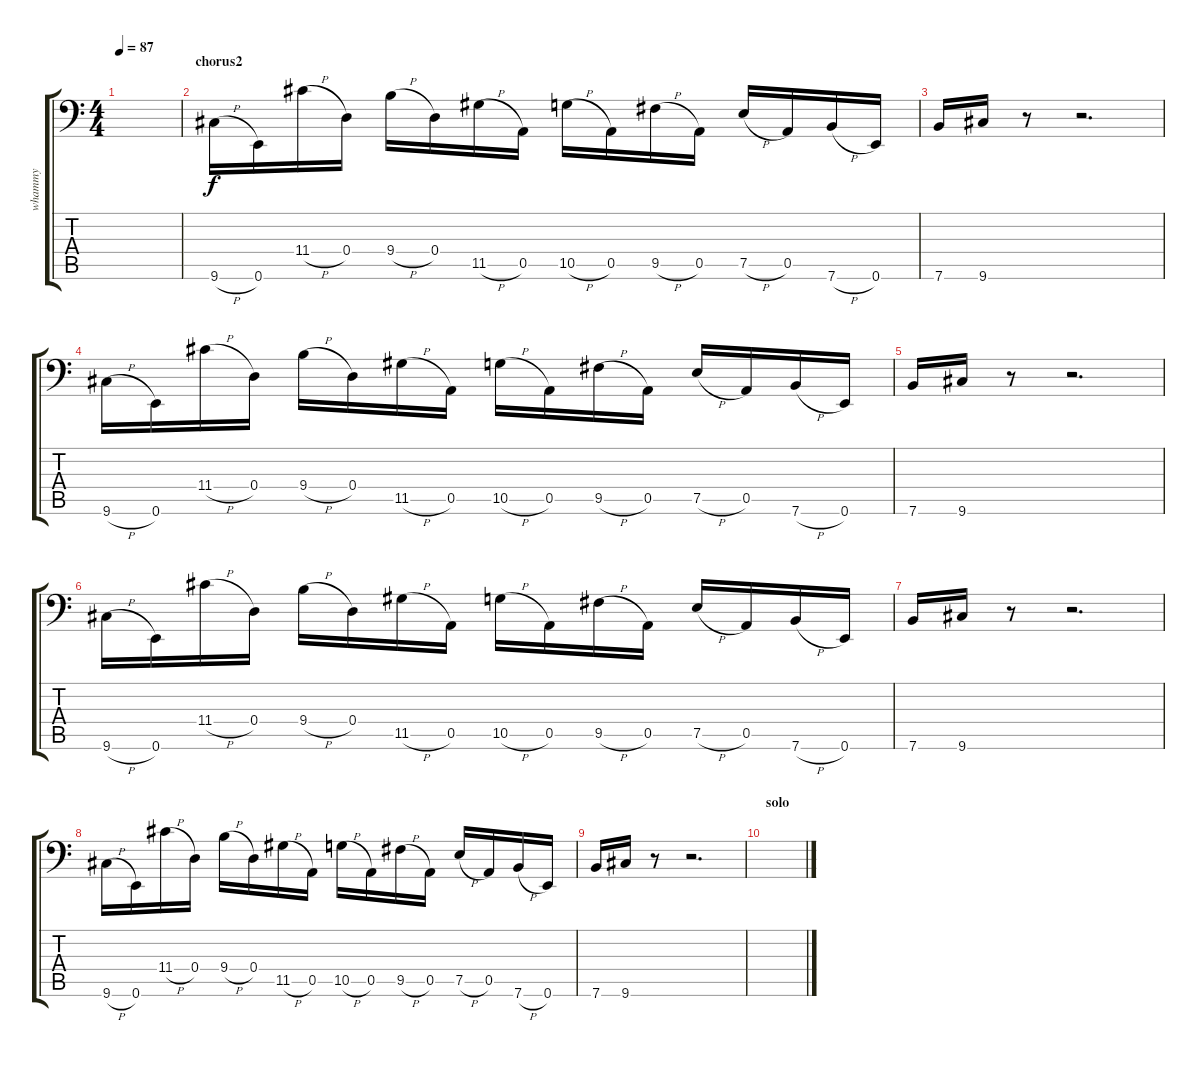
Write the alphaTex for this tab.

\track ("whammy" "whammy") {instrument distortionguitar}
\staff {score tabs}
\tuning (E3 B2 G2 D2 A1 E1) {hide}
\ts (4 4)
\tempo 87
\clef f4
\ks c
|
\section ("" "chorus2")
9.6{h}.16 0.6.16 11.4{h}.16 0.4.16 9.4{h}.16 0.4.16 11.5{h}.16 0.5.16 10.5{h}.16 0.5.16 9.5{h}.16 0.5.16 7.5{h}.16 0.5.16 7.6{h}.16 0.6.16 |
7.6.16 9.6.16 r.8 r.2{d} |
9.6{h}.16 0.6.16 11.4{h}.16 0.4.16 9.4{h}.16 0.4.16 11.5{h}.16 0.5.16 10.5{h}.16 0.5.16 9.5{h}.16 0.5.16 7.5{h}.16 0.5.16 7.6{h}.16 0.6.16 |
7.6.16 9.6.16 r.8 r.2{d} |
9.6{h}.16 0.6.16 11.4{h}.16 0.4.16 9.4{h}.16 0.4.16 11.5{h}.16 0.5.16 10.5{h}.16 0.5.16 9.5{h}.16 0.5.16 7.5{h}.16 0.5.16 7.6{h}.16 0.6.16 |
7.6.16 9.6.16 r.8 r.2{d} |
9.6{h}.16 0.6.16 11.4{h}.16 0.4.16 9.4{h}.16 0.4.16 11.5{h}.16 0.5.16 10.5{h}.16 0.5.16 9.5{h}.16 0.5.16 7.5{h}.16 0.5.16 7.6{h}.16 0.6.16 |
7.6.16 9.6.16 r.8 r.2{d} |
\section ("" "solo")
